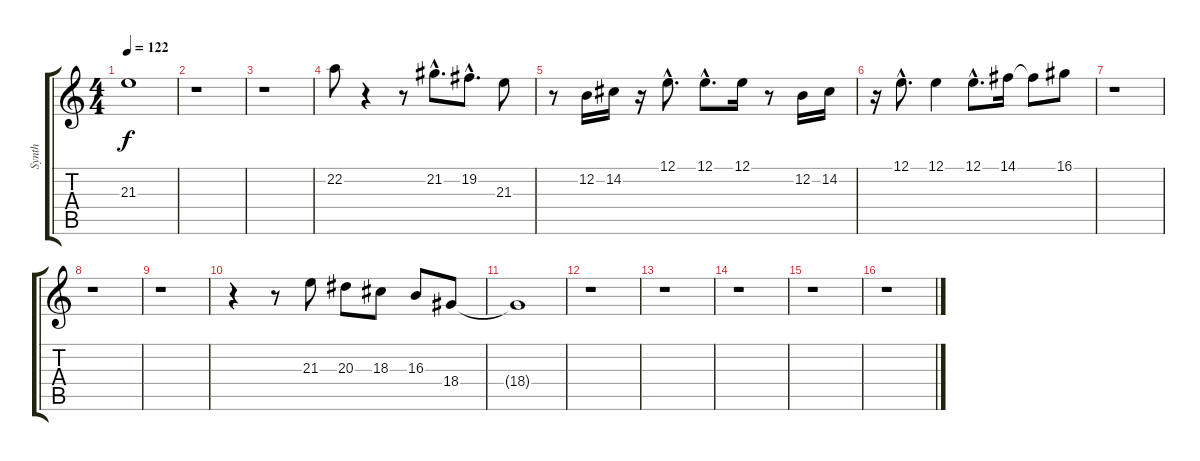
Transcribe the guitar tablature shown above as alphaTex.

\track ("Synth" "Synth") {instrument sitar}
\staff {score tabs}
\tuning (E4 B3 G3 D3 A2 E2) {hide}
\ts (4 4)
\tempo 122
\clef g2
\ks c
21.3{t}.1{dy f} |
r.1 |
r.1 |
22.2.8 r.4 r.8 21.2{hac}.8{d} 19.2{hac}.8{d} 21.3.8 |
r.8{balance 6 instrument lead5charang} 12.2.16 14.2.16 r.16 12.1{hac}.8{d} 12.1{hac}.8{d} 12.1.16 r.8 12.2.16 14.2.16 |
r.16 12.1{hac}.8{d} 12.1.4 12.1{hac}.8{d} 14.1.16 14.1{t}.8 16.1.8 |
r.1{balance 6 instrument sitar} |
r.1 |
r.1 |
r.4 r.8 21.3.8 20.3.8 18.3.8 16.3.8 18.4.8 |
18.4{t}.1 |
r.1 |
r.1 |
r.1 |
r.1 |
r.1
